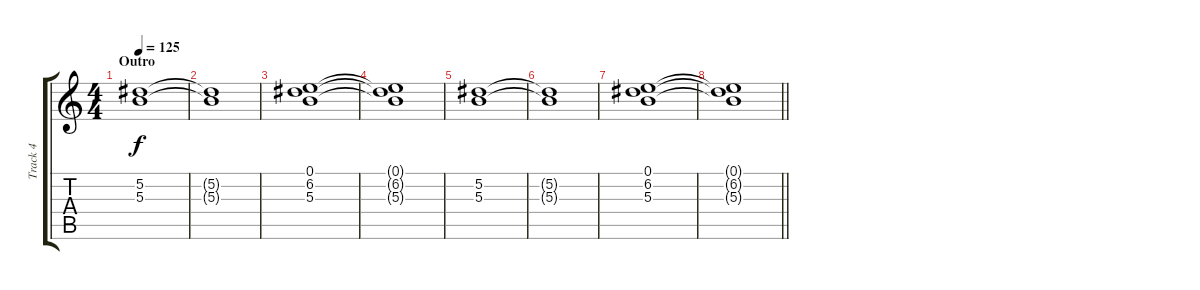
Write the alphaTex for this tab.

\track ("Track 4" "Track 4") {instrument electricguitarjazz}
\staff {score tabs}
\tuning (Eb4 Bb3 Gb3 Db3 Ab2 Db2) {hide}
\ts (4 4)
\section ("" "Outro")
\tempo 125
\clef g2
\ks c
(5.2 5.3).1{dy f instrument electricguitarjazz} |
(5.2{t} 5.3{t}).1 |
(0.1 6.2 5.3).1 |
(0.1{t} 6.2{t} 5.3{t}).1 |
(5.2 5.3).1 |
(5.2{t} 5.3{t}).1 |
(0.1 6.2 5.3).1 |
\barLineRight lightlight
(0.1{t} 6.2{t} 5.3{t}).1
